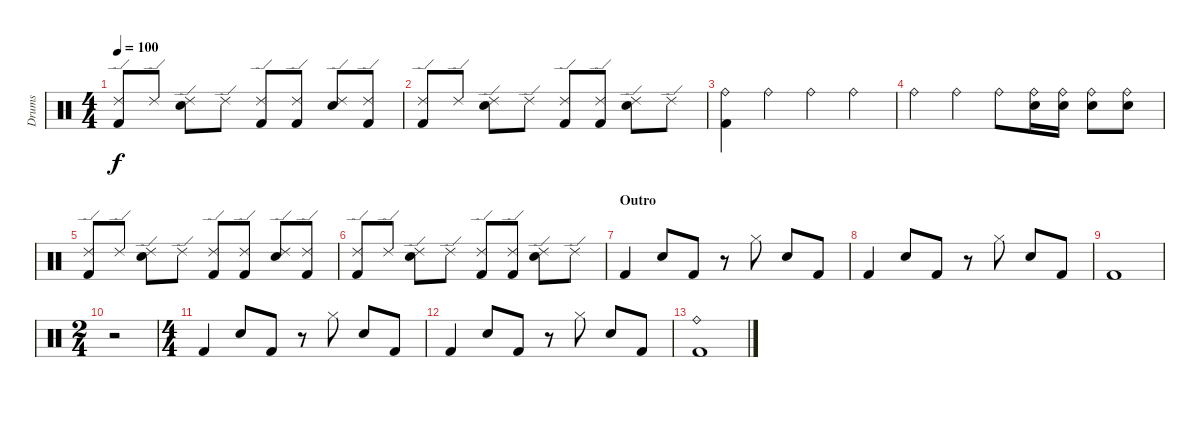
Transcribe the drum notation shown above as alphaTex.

\track ("Drums" "Drums") {instrument percussion}
\staff {score}
\articulation defaults
\ts (4 4)
\tempo 100
\clef neutral
\ks c
("Ride (edge) 2" "Kick (hit) 2").8{dy f} "Ride (edge) 2".8 ("Ride (edge) 2" "Snare (hit) 2").8 "Ride (edge) 2".8 ("Ride (edge) 2" "Kick (hit) 2").8 ("Ride (edge) 2" "Kick (hit) 2").8 ("Ride (edge) 2" "Snare (hit) 2").8 ("Ride (edge) 2" "Kick (hit) 2").8 |
("Ride (edge) 2" "Kick (hit) 2").8 "Ride (edge) 2".8 ("Ride (edge) 2" "Snare (hit) 2").8 "Ride (edge) 2".8 ("Ride (edge) 2" "Kick (hit) 2").8 ("Ride (edge) 2" "Kick (hit) 2").8 ("Ride (edge) 2" "Snare (hit) 2").8 "Ride (edge) 2".8 |
("Ride (bell)" "Kick (hit) 2").4 "Ride (bell)".4 "Ride (bell)".4 "Ride (bell)".4 |
"Ride (bell)".4 "Ride (bell)".4 "Ride (bell)".8 ("Ride (bell)" "Snare (hit) 2").16 ("Ride (bell)" "Snare (hit) 2").16 ("Ride (bell)" "Snare (hit) 2").8 ("Ride (bell)" "Snare (hit) 2").8 |
("Ride (edge) 2" "Kick (hit) 2").8 "Ride (edge) 2".8 ("Ride (edge) 2" "Snare (hit) 2").8 "Ride (edge) 2".8 ("Ride (edge) 2" "Kick (hit) 2").8 ("Ride (edge) 2" "Kick (hit) 2").8 ("Ride (edge) 2" "Snare (hit) 2").8 ("Ride (edge) 2" "Kick (hit) 2").8 |
("Ride (edge) 2" "Kick (hit) 2").8 "Ride (edge) 2".8 ("Ride (edge) 2" "Snare (hit) 2").8 "Ride (edge) 2".8 ("Ride (edge) 2" "Kick (hit) 2").8 ("Ride (edge) 2" "Kick (hit) 2").8 ("Ride (edge) 2" "Snare (hit) 2").8 "Ride (edge) 2".8 |
\section ("" "Outro")
"Kick (hit) 2".4 "Snare (hit) 2".8 "Kick (hit) 2".8 r.8 "Hi-Hat (closed)".8 "Snare (hit) 2".8 "Kick (hit) 2".8 |
"Kick (hit) 2".4 "Snare (hit) 2".8 "Kick (hit) 2".8 r.8 "Hi-Hat (closed)".8 "Snare (hit) 2".8 "Kick (hit) 2".8 |
"Kick (hit) 2".1 |
\ts (2 4)
r.2 |
\ts (4 4)
"Kick (hit) 2".4 "Snare (hit) 2".8 "Kick (hit) 2".8 r.8 "Hi-Hat (closed)".8 "Snare (hit) 2".8 "Kick (hit) 2".8 |
"Kick (hit) 2".4 "Snare (hit) 2".8 "Kick (hit) 2".8 r.8 "Hi-Hat (closed)".8 "Snare (hit) 2".8 "Kick (hit) 2".8 |
("Ride (bell)" "Kick (hit) 2").1
